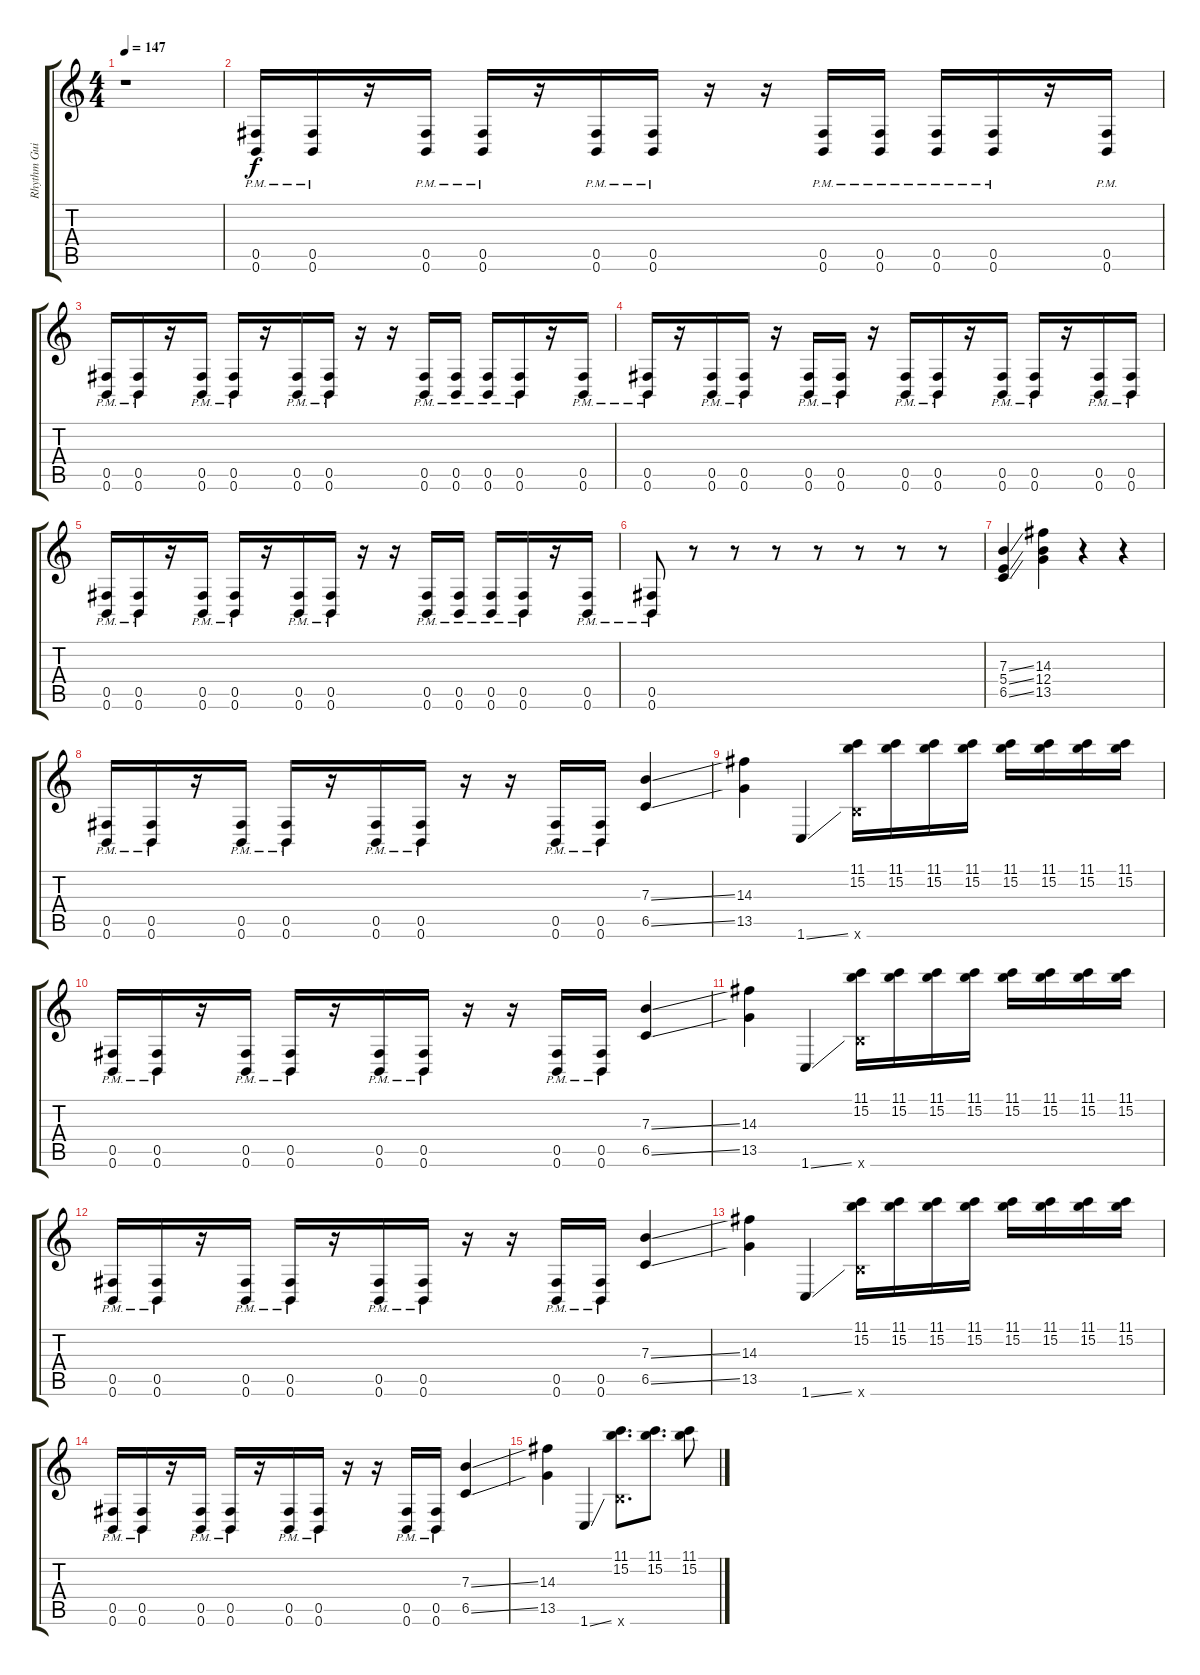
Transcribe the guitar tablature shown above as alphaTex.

\track ("Rhythm Guitar 1" "Rhythm Gui") {instrument distortionguitar}
\staff {score tabs}
\tuning (Db4 Ab3 E3 B2 Gb2 B1) {hide}
\ts (4 4)
\tempo 147
\clef g2
\ks c
r.1{dy f} |
(0.5{pm} 0.6{pm}).16 (0.5{pm} 0.6{pm}).16 r.16 (0.5{pm} 0.6{pm}).16 (0.5{pm} 0.6{pm}).16 r.16 (0.5{pm} 0.6{pm}).16 (0.5{pm} 0.6{pm}).16 r.16 r.16 (0.5{pm} 0.6{pm}).16 (0.5{pm} 0.6{pm}).16 (0.5{pm} 0.6{pm}).16 (0.5{pm} 0.6{pm}).16 r.16 (0.5{pm} 0.6{pm}).16 |
(0.5{pm} 0.6{pm}).16 (0.5{pm} 0.6{pm}).16 r.16 (0.5{pm} 0.6{pm}).16 (0.5{pm} 0.6{pm}).16 r.16 (0.5{pm} 0.6{pm}).16 (0.5{pm} 0.6{pm}).16 r.16 r.16 (0.5{pm} 0.6{pm}).16 (0.5{pm} 0.6{pm}).16 (0.5{pm} 0.6{pm}).16 (0.5{pm} 0.6{pm}).16 r.16 (0.5{pm} 0.6{pm}).16 |
(0.5{pm} 0.6{pm}).16 r.16 (0.5{pm} 0.6{pm}).16 (0.5{pm} 0.6{pm}).16 r.16 (0.5{pm} 0.6{pm}).16 (0.5{pm} 0.6{pm}).16 r.16 (0.5{pm} 0.6{pm}).16 (0.5{pm} 0.6{pm}).16 r.16 (0.5{pm} 0.6{pm}).16 (0.5{pm} 0.6{pm}).16 r.16 (0.5{pm} 0.6{pm}).16 (0.5{pm} 0.6{pm}).16 |
(0.5{pm} 0.6{pm}).16 (0.5{pm} 0.6{pm}).16 r.16 (0.5{pm} 0.6{pm}).16 (0.5{pm} 0.6{pm}).16 r.16 (0.5{pm} 0.6{pm}).16 (0.5{pm} 0.6{pm}).16 r.16 r.16 (0.5{pm} 0.6{pm}).16 (0.5{pm} 0.6{pm}).16 (0.5{pm} 0.6{pm}).16 (0.5{pm} 0.6{pm}).16 r.16 (0.5{pm} 0.6{pm}).16 |
(0.5{pm} 0.6{pm}).8 r.8 r.8 r.8 r.8 r.8 r.8 r.8 |
(7.3{ss} 5.4{ss} 6.5{ss}).4 (14.3 12.4 13.5).4 r.4 r.4 |
(0.5{pm} 0.6{pm}).16 (0.5{pm} 0.6{pm}).16 r.16 (0.5{pm} 0.6{pm}).16 (0.5{pm} 0.6{pm}).16 r.16 (0.5{pm} 0.6{pm}).16 (0.5{pm} 0.6{pm}).16 r.16 r.16 (0.5{pm} 0.6{pm}).16 (0.5{pm} 0.6{pm}).16 (7.3{ss} 6.5{ss}).4 |
(14.3 13.5).4 1.6{ss}.4 (11.1 15.2 12.6{x}).16 (11.1 15.2).16 (11.1 15.2).16 (11.1 15.2).16 (11.1 15.2).16 (11.1 15.2).16 (11.1 15.2).16 (11.1 15.2).16 |
(0.5{pm} 0.6{pm}).16 (0.5{pm} 0.6{pm}).16 r.16 (0.5{pm} 0.6{pm}).16 (0.5{pm} 0.6{pm}).16 r.16 (0.5{pm} 0.6{pm}).16 (0.5{pm} 0.6{pm}).16 r.16 r.16 (0.5{pm} 0.6{pm}).16 (0.5{pm} 0.6{pm}).16 (7.3{ss} 6.5{ss}).4 |
(14.3 13.5).4 1.6{ss}.4 (11.1 15.2 12.6{x}).16 (11.1 15.2).16 (11.1 15.2).16 (11.1 15.2).16 (11.1 15.2).16 (11.1 15.2).16 (11.1 15.2).16 (11.1 15.2).16 |
(0.5{pm} 0.6{pm}).16 (0.5{pm} 0.6{pm}).16 r.16 (0.5{pm} 0.6{pm}).16 (0.5{pm} 0.6{pm}).16 r.16 (0.5{pm} 0.6{pm}).16 (0.5{pm} 0.6{pm}).16 r.16 r.16 (0.5{pm} 0.6{pm}).16 (0.5{pm} 0.6{pm}).16 (7.3{ss} 6.5{ss}).4 |
(14.3 13.5).4 1.6{ss}.4 (11.1 15.2 12.6{x}).16 (11.1 15.2).16 (11.1 15.2).16 (11.1 15.2).16 (11.1 15.2).16 (11.1 15.2).16 (11.1 15.2).16 (11.1 15.2).16 |
(0.5{pm} 0.6{pm}).16 (0.5{pm} 0.6{pm}).16 r.16 (0.5{pm} 0.6{pm}).16 (0.5{pm} 0.6{pm}).16 r.16 (0.5{pm} 0.6{pm}).16 (0.5{pm} 0.6{pm}).16 r.16 r.16 (0.5{pm} 0.6{pm}).16 (0.5{pm} 0.6{pm}).16 (7.3{ss} 6.5{ss}).4 |
(14.3 13.5).4 1.6{ss}.4 (11.1 15.2 12.6{x}).8{d} (11.1 15.2).8{d} (11.1 15.2).8
